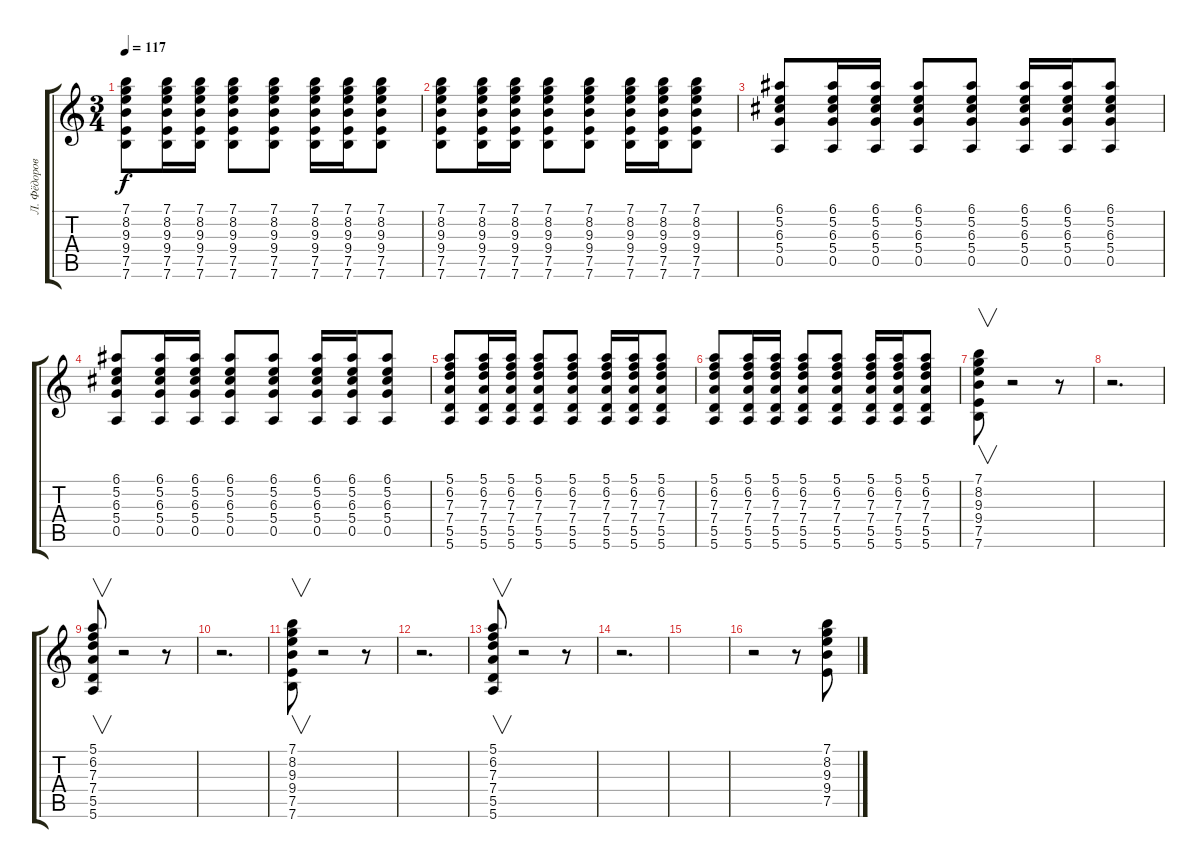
\track ("Л. Фёдоров" "Л. Фёдоров") {instrument electricguitarclean}
\staff {score tabs}
\tuning (E4 B3 G3 D3 A2 E2) {hide}
\ts (3 4)
\tempo 117
\clef g2
\ks c
(7.1 8.2 9.3 9.4 7.5 7.6).8{dy f} (7.1 8.2 9.3 9.4 7.5 7.6).16 (7.1 8.2 9.3 9.4 7.5 7.6).16 (7.1 8.2 9.3 9.4 7.5 7.6).8 (7.1 8.2 9.3 9.4 7.5 7.6).8 (7.1 8.2 9.3 9.4 7.5 7.6).16 (7.1 8.2 9.3 9.4 7.5 7.6).16 (7.1 8.2 9.3 9.4 7.5 7.6).8 |
(7.1 8.2 9.3 9.4 7.5 7.6).8 (7.1 8.2 9.3 9.4 7.5 7.6).16 (7.1 8.2 9.3 9.4 7.5 7.6).16 (7.1 8.2 9.3 9.4 7.5 7.6).8 (7.1 8.2 9.3 9.4 7.5 7.6).8 (7.1 8.2 9.3 9.4 7.5 7.6).16 (7.1 8.2 9.3 9.4 7.5 7.6).16 (7.1 8.2 9.3 9.4 7.5 7.6).8 |
(6.1 5.2 6.3 5.4 0.5).8 (6.1 5.2 6.3 5.4 0.5).16 (6.1 5.2 6.3 5.4 0.5).16 (6.1 5.2 6.3 5.4 0.5).8 (6.1 5.2 6.3 5.4 0.5).8 (6.1 5.2 6.3 5.4 0.5).16 (6.1 5.2 6.3 5.4 0.5).16 (6.1 5.2 6.3 5.4 0.5).8 |
(6.1 5.2 6.3 5.4 0.5).8 (6.1 5.2 6.3 5.4 0.5).16 (6.1 5.2 6.3 5.4 0.5).16 (6.1 5.2 6.3 5.4 0.5).8 (6.1 5.2 6.3 5.4 0.5).8 (6.1 5.2 6.3 5.4 0.5).16 (6.1 5.2 6.3 5.4 0.5).16 (6.1 5.2 6.3 5.4 0.5).8 |
(5.1 6.2 7.3 7.4 5.5 5.6).8 (5.1 6.2 7.3 7.4 5.5 5.6).16 (5.1 6.2 7.3 7.4 5.5 5.6).16 (5.1 6.2 7.3 7.4 5.5 5.6).8 (5.1 6.2 7.3 7.4 5.5 5.6).8 (5.1 6.2 7.3 7.4 5.5 5.6).16 (5.1 6.2 7.3 7.4 5.5 5.6).16 (5.1 6.2 7.3 7.4 5.5 5.6).8 |
(5.1 6.2 7.3 7.4 5.5 5.6).8 (5.1 6.2 7.3 7.4 5.5 5.6).16 (5.1 6.2 7.3 7.4 5.5 5.6).16 (5.1 6.2 7.3 7.4 5.5 5.6).8 (5.1 6.2 7.3 7.4 5.5 5.6).8 (5.1 6.2 7.3 7.4 5.5 5.6).16 (5.1 6.2 7.3 7.4 5.5 5.6).16 (5.1 6.2 7.3 7.4 5.5 5.6).8 |
(7.1 8.2 9.3 9.4 7.5 7.6).8{v} r.2 r.8 |
r.2{d} |
(5.1 6.2 7.3 7.4 5.5 5.6).8{v} r.2 r.8 |
r.2{d} |
(7.1 8.2 9.3 9.4 7.5 7.6).8{v} r.2 r.8 |
r.2{d} |
(5.1 6.2 7.3 7.4 5.5 5.6).8{v} r.2 r.8 |
r.2{d} |
|
r.2 r.8 (7.1 8.2 9.3 9.4 7.5).8
